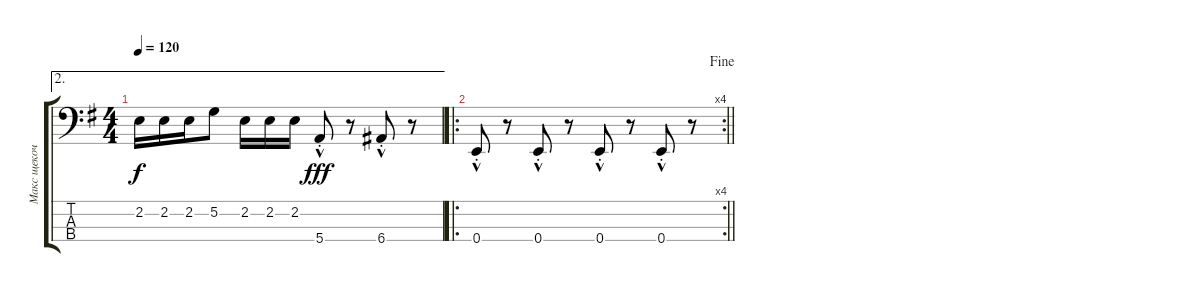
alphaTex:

\track ("Макс щекочет бас" "Макс щекоч") {instrument acousticguitarsteel}
\staff {score tabs}
\tuning (G2 D2 A1 E1) {hide}
\ae 2
\ts (4 4)
\tempo 120
\clef f4
\ks eminor
2.2.16{dy f} 2.2.16 2.2.16 5.2.8 2.2.16 2.2.16 2.2.16 5.4{hac st}.8{dy fff} r.8 6.4{hac st}.8 r.8 |
\ro
\rc 4
\jump fine
\barLineRight lightlight
0.4{hac st}.8 r.8 0.4{hac st}.8 r.8 0.4{hac st}.8 r.8 0.4{hac st}.8 r.8
